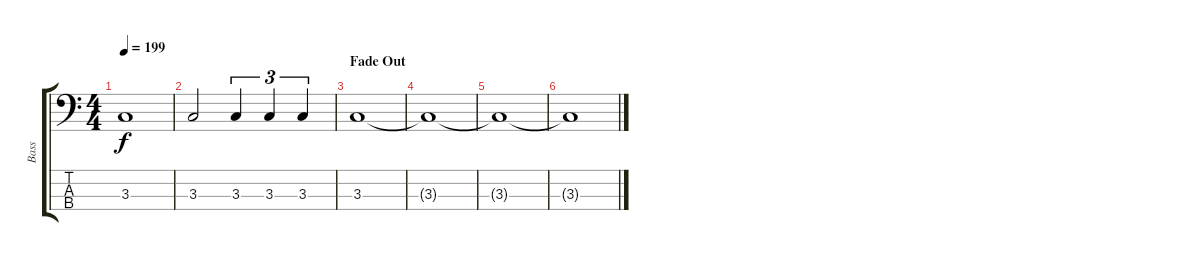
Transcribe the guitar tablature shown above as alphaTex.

\track ("Bass" "Bass") {instrument electricbassfinger}
\staff {score tabs}
\tuning (G2 D2 A1 E1) {hide}
\ts (4 4)
\section ("" "")
\tempo 199
\clef f4
\ks c
3.3.1{dy f} |
3.3.2 3.3.4{tu (3 2)} 3.3.4{tu (3 2)} 3.3.4{tu (3 2)} |
\section ("" "Fade Out")
3.3.1{volume 0} |
3.3{t}.1 |
3.3{t}.1 |
3.3{t}.1
